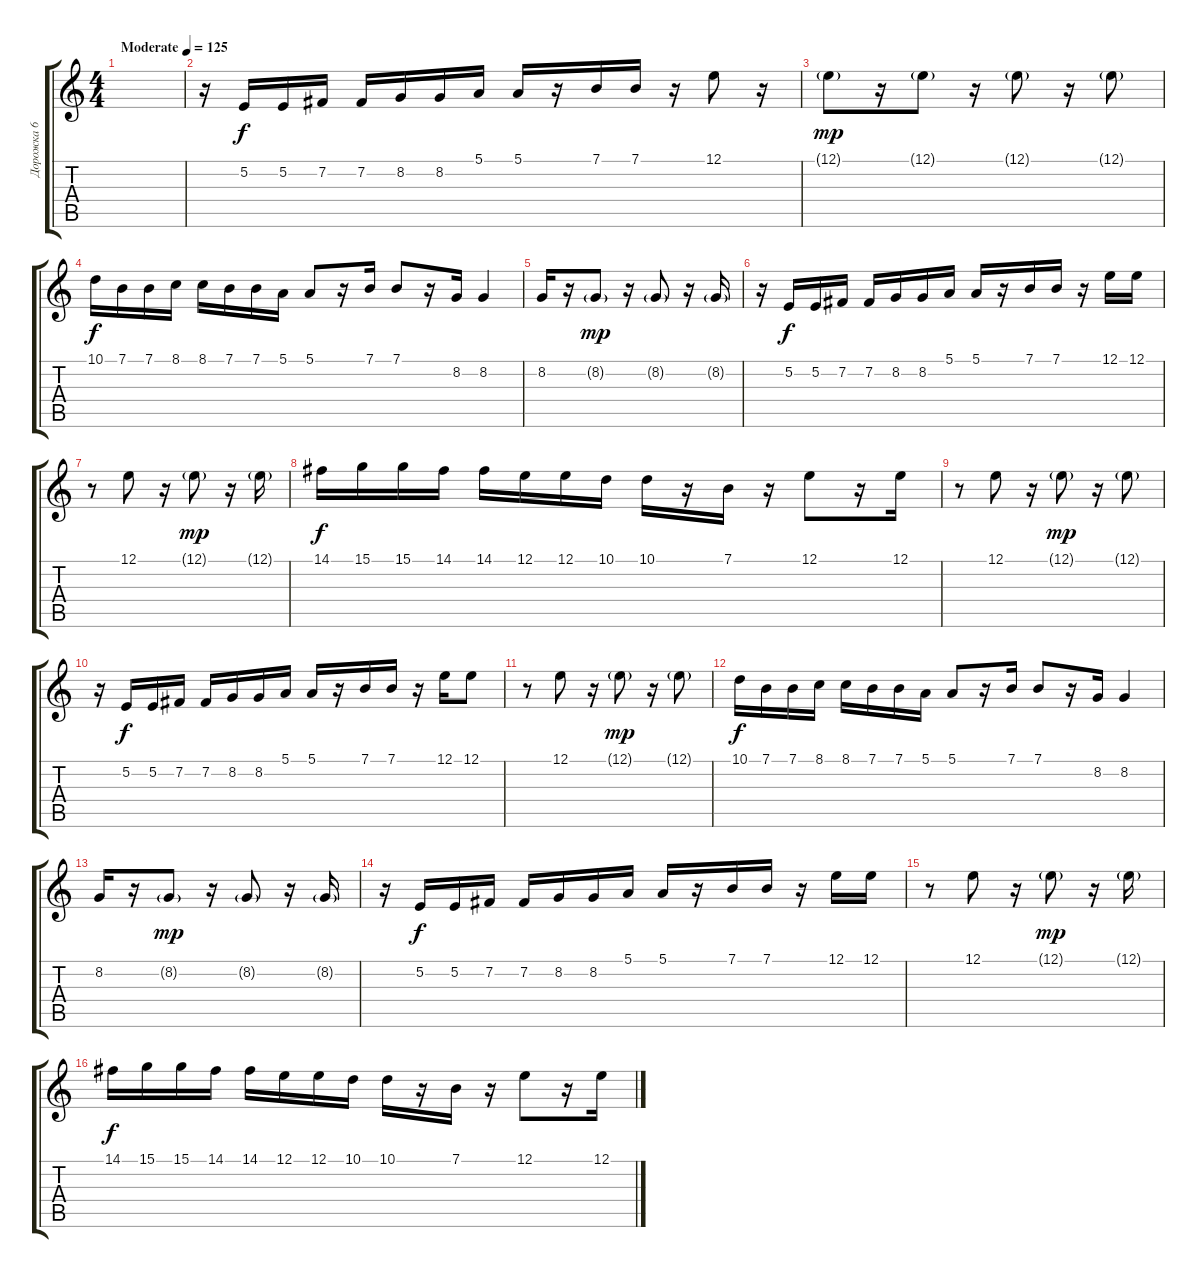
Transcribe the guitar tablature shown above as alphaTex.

\track ("Дорожка 6" "Дорожка 6") {instrument pad1newage}
\staff {score tabs}
\tuning (E4 B3 G3 D3 A2 E2) {hide}
\ts (4 4)
\tempo (125 "Moderate")
\clef g2
\ks c
|
r.16 5.2.16 5.2.16 7.2.16 7.2.16 8.2.16 8.2.16 5.1.16 5.1.16 r.16 7.1.16 7.1.16 r.16 12.1.8 r.16 |
12.1{g}.8{dy mp} r.16 12.1{g}.8 r.16 12.1{g}.8 r.16 12.1{g}.8 |
10.1.16{dy f} 7.1.16 7.1.16 8.1.16 8.1.16 7.1.16 7.1.16 5.1.16 5.1.8 r.16 7.1.16 7.1.8 r.16 8.2.16 8.2.4 |
8.2.16 r.16 8.2{g}.8{dy mp} r.16 8.2{g}.8 r.16 8.2{g}.16 |
r.16 5.2.16{dy f} 5.2.16 7.2.16 7.2.16 8.2.16 8.2.16 5.1.16 5.1.16 r.16 7.1.16 7.1.16 r.16 12.1.16 12.1.16 |
r.8 12.1.8 r.16 12.1{g}.8{dy mp} r.16 12.1{g}.16 |
14.1.16{dy f} 15.1.16 15.1.16 14.1.16 14.1.16 12.1.16 12.1.16 10.1.16 10.1.16 r.16 7.1.16 r.16 12.1.8 r.16 12.1.16 |
r.8 12.1.8 r.16 12.1{g}.8{dy mp} r.16 12.1{g}.8 |
r.16 5.2.16{dy f} 5.2.16 7.2.16 7.2.16 8.2.16 8.2.16 5.1.16 5.1.16 r.16 7.1.16 7.1.16 r.16 12.1.16 12.1.8 |
r.8 12.1.8 r.16 12.1{g}.8{dy mp} r.16 12.1{g}.8 |
10.1.16{dy f} 7.1.16 7.1.16 8.1.16 8.1.16 7.1.16 7.1.16 5.1.16 5.1.8 r.16 7.1.16 7.1.8 r.16 8.2.16 8.2.4 |
8.2.16 r.16 8.2{g}.8{dy mp} r.16 8.2{g}.8 r.16 8.2{g}.16 |
r.16 5.2.16{dy f} 5.2.16 7.2.16 7.2.16 8.2.16 8.2.16 5.1.16 5.1.16 r.16 7.1.16 7.1.16 r.16 12.1.16 12.1.16 |
r.8 12.1.8 r.16 12.1{g}.8{dy mp} r.16 12.1{g}.16 |
14.1.16{dy f} 15.1.16 15.1.16 14.1.16 14.1.16 12.1.16 12.1.16 10.1.16 10.1.16 r.16 7.1.16 r.16 12.1.8 r.16 12.1.16
